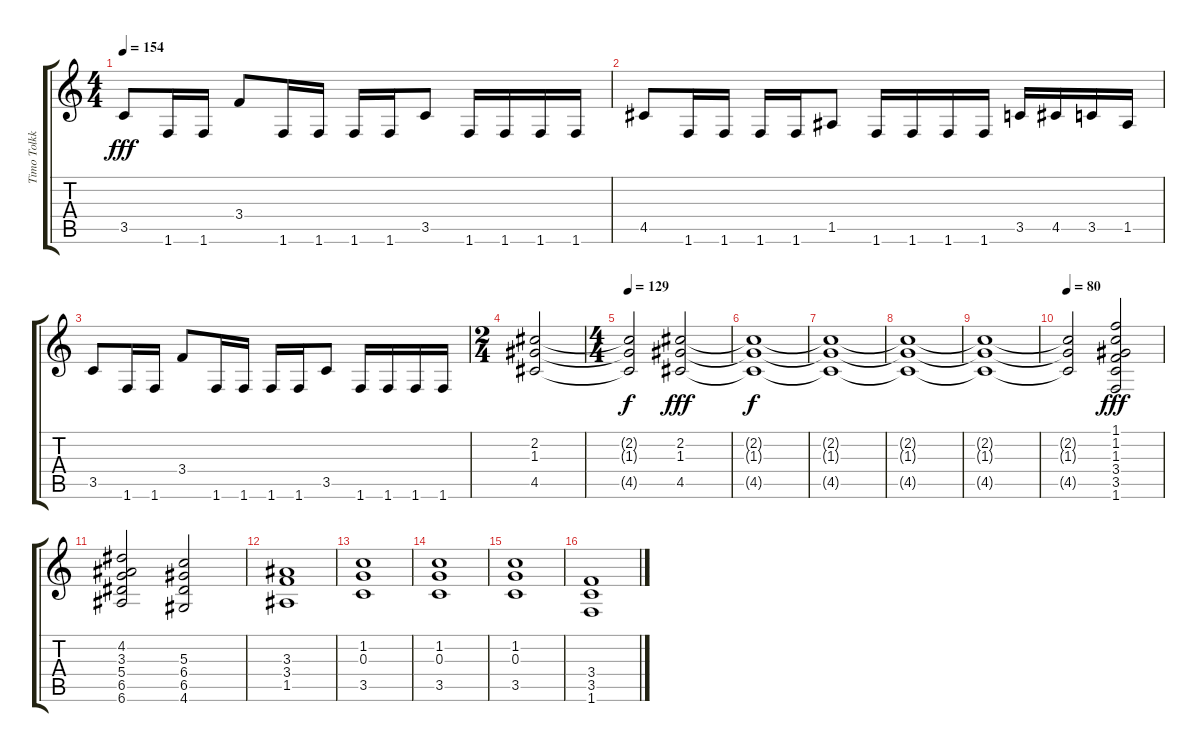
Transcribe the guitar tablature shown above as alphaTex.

\track ("Timo Tolkki" "Timo Tolkk") {instrument distortionguitar}
\staff {score tabs}
\tuning (E4 B3 G3 D3 A2 E2) {hide}
\ts (4 4)
\tempo 154
\clef g2
\ks c
3.5.8{dy fff} 1.6.16 1.6.16 3.4.8 1.6.16 1.6.16 1.6.16 1.6.16 3.5.8 1.6.16 1.6.16 1.6.16 1.6.16 |
4.5.8 1.6.16 1.6.16 1.6.16 1.6.16 1.5.8 1.6.16 1.6.16 1.6.16 1.6.16 3.5.16 4.5.16 3.5.16 1.5.16 |
3.5.8 1.6.16 1.6.16 3.4.8 1.6.16 1.6.16 1.6.16 1.6.16 3.5.8 1.6.16 1.6.16 1.6.16 1.6.16 |
\ts (2 4)
(2.2 1.3 4.5).2 |
\ts (4 4)
\tempo 129
(2.2{t} 1.3{t} 4.5{t}).2{dy f} (2.2 1.3 4.5).2{dy fff} |
(2.2{t} 1.3{t} 4.5{t}).1{dy f} |
(2.2{t} 1.3{t} 4.5{t}).1 |
(2.2{t} 1.3{t} 4.5{t}).1 |
(2.2{t} 1.3{t} 4.5{t}).1 |
\tempo 80
(2.2{t} 1.3{t} 4.5{t}).2 (1.1 1.2 1.3 3.4 3.5 1.6).2{dy fff} |
(4.2 3.3 5.4 6.5 6.6).2 (5.3 6.4 6.5 4.6).2 |
(3.3 3.4 1.5).1 |
(1.2 0.3 3.5).1 |
(1.2 0.3 3.5).1 |
(1.2 0.3 3.5).1 |
(3.4 3.5 1.6).1
